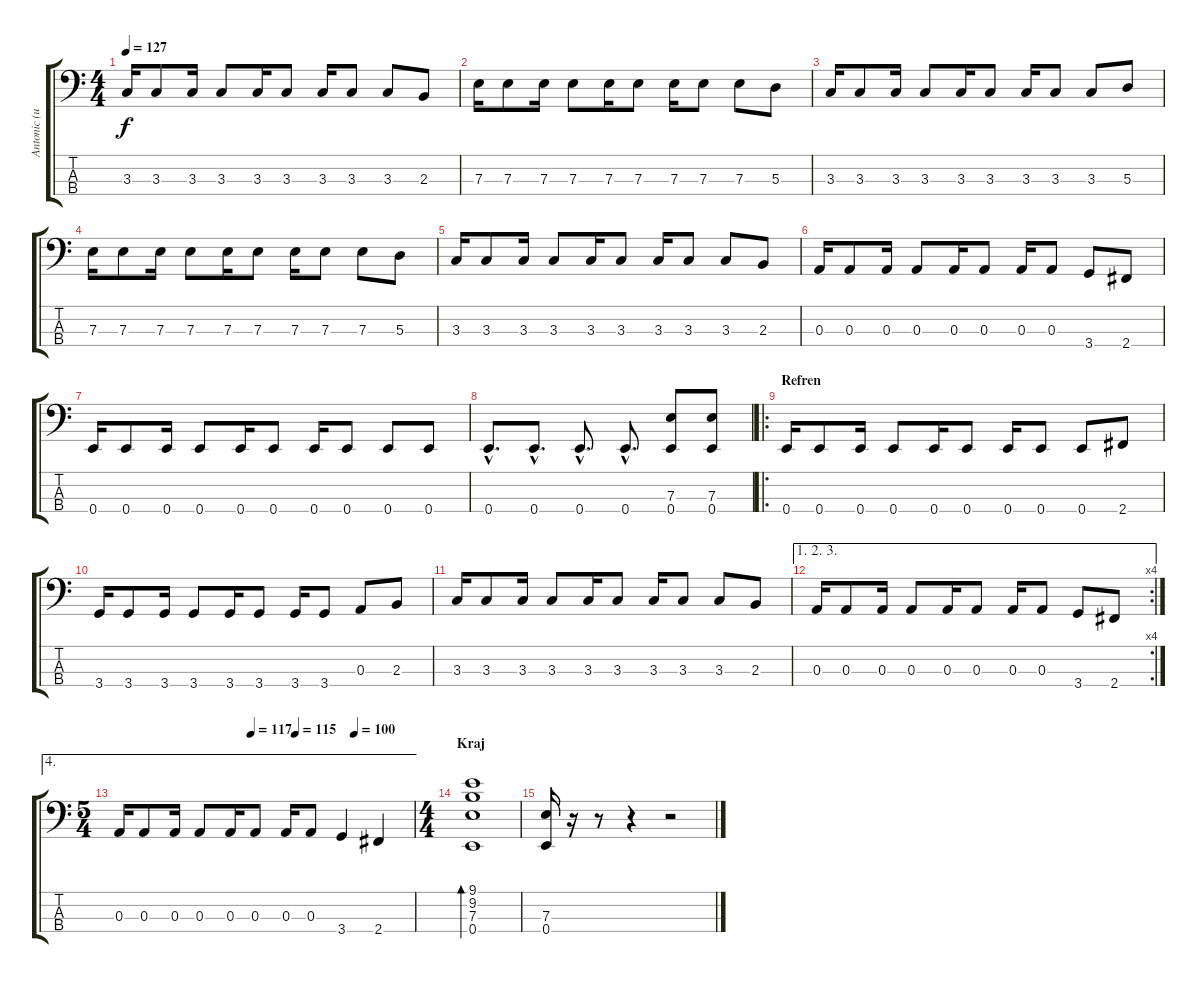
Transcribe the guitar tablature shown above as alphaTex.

\track ("Antonic (u svoje vreme)" "Antonic (u") {instrument electricbasspick}
\staff {score tabs}
\tuning (G2 D2 A1 E1) {hide}
\ts (4 4)
\tempo 127
\clef f4
\ks c
3.3.16{dy f} 3.3.8 3.3.16 3.3.8 3.3.16 3.3.8 3.3.16 3.3.8 3.3.8 2.3.8 |
7.3.16 7.3.8 7.3.16 7.3.8 7.3.16 7.3.8 7.3.16 7.3.8 7.3.8 5.3.8 |
3.3.16 3.3.8 3.3.16 3.3.8 3.3.16 3.3.8 3.3.16 3.3.8 3.3.8 5.3.8 |
7.3.16 7.3.8 7.3.16 7.3.8 7.3.16 7.3.8 7.3.16 7.3.8 7.3.8 5.3.8 |
3.3.16 3.3.8 3.3.16 3.3.8 3.3.16 3.3.8 3.3.16 3.3.8 3.3.8 2.3.8 |
0.3.16 0.3.8 0.3.16 0.3.8 0.3.16 0.3.8 0.3.16 0.3.8 3.4.8 2.4.8 |
0.4.16 0.4.8 0.4.16 0.4.8 0.4.16 0.4.8 0.4.16 0.4.8 0.4.8 0.4.8 |
0.4{hac}.8{d} 0.4{hac}.8{d} 0.4{hac}.8{d} 0.4{hac}.8{d} (7.3 0.4).8 (7.3 0.4).8 |
\ro
\section ("" "Refren")
0.4.16 0.4.8 0.4.16 0.4.8 0.4.16 0.4.8 0.4.16 0.4.8 0.4.8 2.4.8 |
3.4.16 3.4.8 3.4.16 3.4.8 3.4.16 3.4.8 3.4.16 3.4.8 0.3.8 2.3.8 |
3.3.16 3.3.8 3.3.16 3.3.8 3.3.16 3.3.8 3.3.16 3.3.8 3.3.8 2.3.8 |
\ae (1 2 3)
\rc 4
0.3.16 0.3.8 0.3.16 0.3.8 0.3.16 0.3.8 0.3.16 0.3.8 3.4.8 2.4.8 |
\ae 4
\ts (5 4)
\tempo (117 0.45)
\tempo (115 0.6)
\tempo (100 0.8)
0.3.16 0.3.8 0.3.16 0.3.8 0.3.16 0.3.8 0.3.16 0.3.8 3.4.4 2.4.4 |
\ts (4 4)
\section ("" "Kraj")
(9.1 9.2 7.3 0.4).1{bd 60} |
(7.3 0.4).16 r.16 r.8 r.4 r.2
